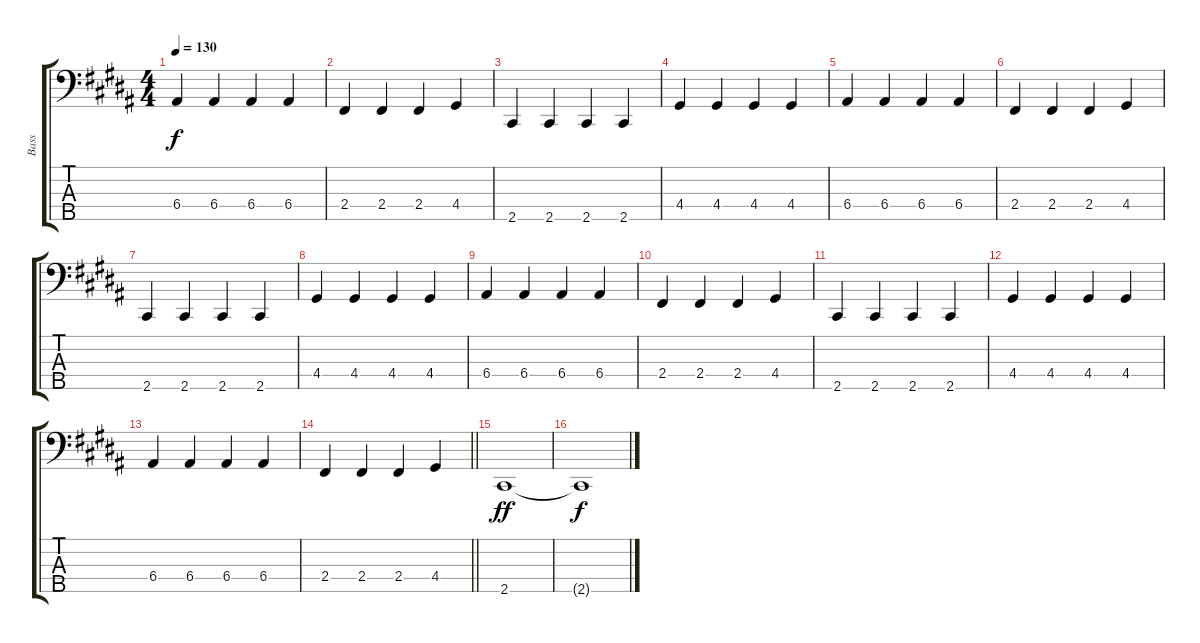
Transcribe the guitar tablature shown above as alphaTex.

\track ("Bass" "Bass") {instrument electricbassfinger}
\staff {score tabs}
\tuning (G2 D2 A1 E1 B0) {hide}
\ts (4 4)
\tempo 130
\clef f4
\ks b
6.4.4{dy f} 6.4.4 6.4.4 6.4.4 |
2.4.4 2.4.4 2.4.4 4.4.4 |
2.5.4 2.5.4 2.5.4 2.5.4 |
4.4.4 4.4.4 4.4.4 4.4.4 |
6.4.4 6.4.4 6.4.4 6.4.4 |
2.4.4 2.4.4 2.4.4 4.4.4 |
2.5.4 2.5.4 2.5.4 2.5.4 |
4.4.4 4.4.4 4.4.4 4.4.4 |
6.4.4 6.4.4 6.4.4 6.4.4 |
2.4.4 2.4.4 2.4.4 4.4.4 |
2.5.4 2.5.4 2.5.4 2.5.4 |
4.4.4 4.4.4 4.4.4 4.4.4 |
6.4.4 6.4.4 6.4.4 6.4.4 |
\barLineRight lightlight
2.4.4 2.4.4 2.4.4 4.4.4 |
2.5.1{dy ff} |
2.5{t}.1{dy f}
